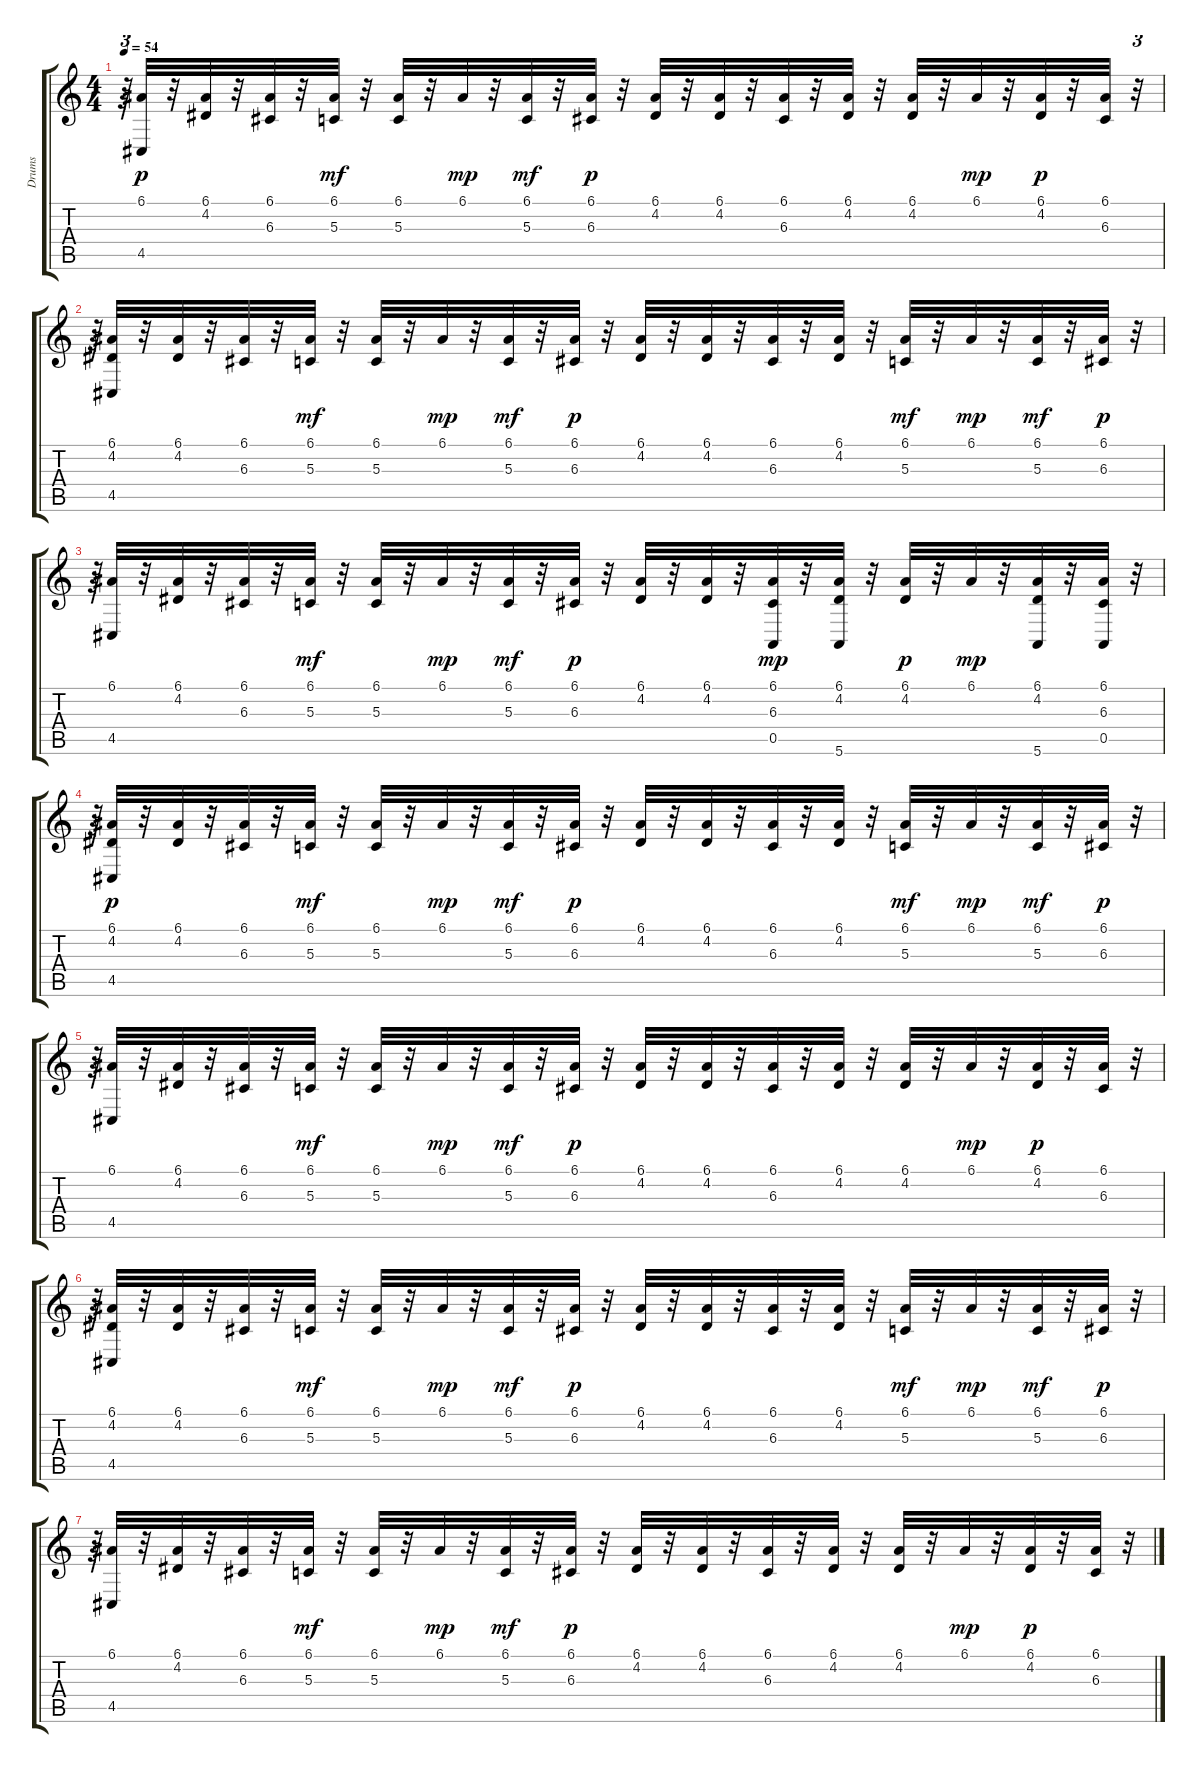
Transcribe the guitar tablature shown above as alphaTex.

\track ("Drums" "Drums") {instrument melodictom}
\staff {score tabs}
\tuning (E4 B3 G3 D3 A2 E2) {hide}
\ts (4 4)
\tempo 54
\clef g2
\ks c
r.64{tu (3 2) dy mp} (6.1 4.5).32{dy p} r.32 (6.1 4.2).32 r.32 (6.1 6.3).32 r.32 (6.1 5.3).32{dy mf} r.32 (6.1 5.3).32 r.32 6.1.32{dy mp} r.32 (6.1 5.3).32{dy mf} r.32 (6.1 6.3).32{dy p} r.32 (6.1 4.2).32 r.32 (6.1 4.2).32 r.32 (6.1 6.3).32 r.32 (6.1 4.2).32 r.32 (6.1 4.2).32 r.32 6.1.32{dy mp} r.32 (6.1 4.2).32{dy p} r.32 (6.1 6.3).32 r.32{tu (3 2)} |
r.64{tu (3 2)} (6.1 4.2 4.5).32 r.32 (6.1 4.2).32 r.32 (6.1 6.3).32 r.32 (6.1 5.3).32{dy mf} r.32 (6.1 5.3).32 r.32 6.1.32{dy mp} r.32 (6.1 5.3).32{dy mf} r.32 (6.1 6.3).32{dy p} r.32 (6.1 4.2).32 r.32 (6.1 4.2).32 r.32 (6.1 6.3).32 r.32 (6.1 4.2).32 r.32 (6.1 5.3).32{dy mf} r.32 6.1.32{dy mp} r.32 (6.1 5.3).32{dy mf} r.32 (6.1 6.3).32{dy p} r.32{tu (3 2)} |
r.64{tu (3 2)} (6.1 4.5).32 r.32 (6.1 4.2).32 r.32 (6.1 6.3).32 r.32 (6.1 5.3).32{dy mf} r.32 (6.1 5.3).32 r.32 6.1.32{dy mp} r.32 (6.1 5.3).32{dy mf} r.32 (6.1 6.3).32{dy p} r.32 (6.1 4.2).32 r.32 (6.1 4.2).32 r.32 (6.1 6.3 0.5).32{dy mp} r.32 (6.1 4.2 5.6).32 r.32 (6.1 4.2).32{dy p} r.32 6.1.32{dy mp} r.32 (6.1 4.2 5.6).32 r.32 (6.1 6.3 0.5).32 r.32{tu (3 2)} |
r.64{tu (3 2)} (6.1 4.2 4.5).32{dy p} r.32 (6.1 4.2).32 r.32 (6.1 6.3).32 r.32 (6.1 5.3).32{dy mf} r.32 (6.1 5.3).32 r.32 6.1.32{dy mp} r.32 (6.1 5.3).32{dy mf} r.32 (6.1 6.3).32{dy p} r.32 (6.1 4.2).32 r.32 (6.1 4.2).32 r.32 (6.1 6.3).32 r.32 (6.1 4.2).32 r.32 (6.1 5.3).32{dy mf} r.32 6.1.32{dy mp} r.32 (6.1 5.3).32{dy mf} r.32 (6.1 6.3).32{dy p} r.32{tu (3 2)} |
r.64{tu (3 2)} (6.1 4.5).32 r.32 (6.1 4.2).32 r.32 (6.1 6.3).32 r.32 (6.1 5.3).32{dy mf} r.32 (6.1 5.3).32 r.32 6.1.32{dy mp} r.32 (6.1 5.3).32{dy mf} r.32 (6.1 6.3).32{dy p} r.32 (6.1 4.2).32 r.32 (6.1 4.2).32 r.32 (6.1 6.3).32 r.32 (6.1 4.2).32 r.32 (6.1 4.2).32 r.32 6.1.32{dy mp} r.32 (6.1 4.2).32{dy p} r.32 (6.1 6.3).32 r.32{tu (3 2)} |
r.64{tu (3 2)} (6.1 4.2 4.5).32 r.32 (6.1 4.2).32 r.32 (6.1 6.3).32 r.32 (6.1 5.3).32{dy mf} r.32 (6.1 5.3).32 r.32 6.1.32{dy mp} r.32 (6.1 5.3).32{dy mf} r.32 (6.1 6.3).32{dy p} r.32 (6.1 4.2).32 r.32 (6.1 4.2).32 r.32 (6.1 6.3).32 r.32 (6.1 4.2).32 r.32 (6.1 5.3).32{dy mf} r.32 6.1.32{dy mp} r.32 (6.1 5.3).32{dy mf} r.32 (6.1 6.3).32{dy p} r.32{tu (3 2)} |
r.64{tu (3 2)} (6.1 4.5).32 r.32 (6.1 4.2).32 r.32 (6.1 6.3).32 r.32 (6.1 5.3).32{dy mf} r.32 (6.1 5.3).32 r.32 6.1.32{dy mp} r.32 (6.1 5.3).32{dy mf} r.32 (6.1 6.3).32{dy p} r.32 (6.1 4.2).32 r.32 (6.1 4.2).32 r.32 (6.1 6.3).32 r.32 (6.1 4.2).32 r.32 (6.1 4.2).32 r.32 6.1.32{dy mp} r.32 (6.1 4.2).32{dy p} r.32 (6.1 6.3).32 r.32{tu (3 2)}
